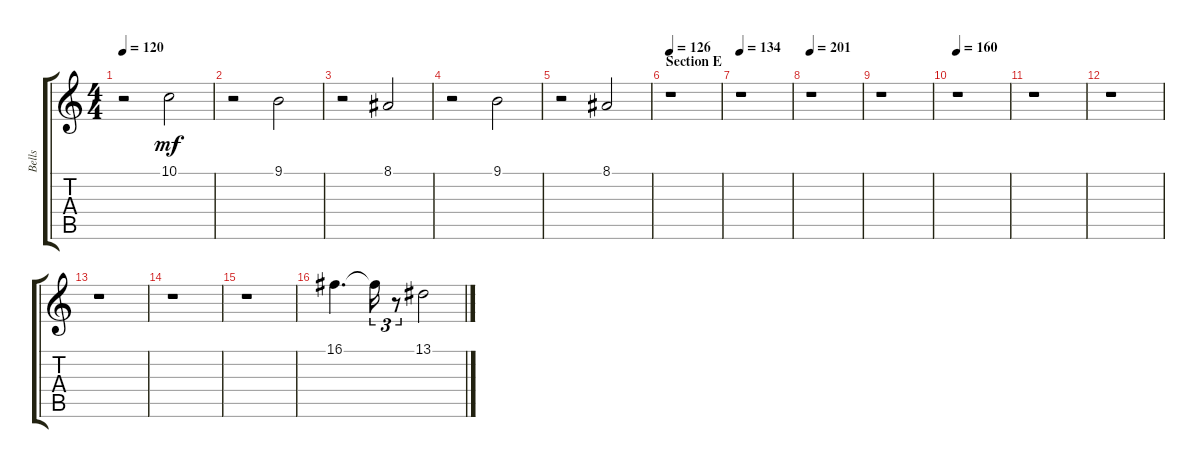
\track ("Bells" "Bells") {instrument tubularbells}
\staff {score tabs}
\tuning (D4 A3 F3 C3 G2 C2) {hide}
\ts (4 4)
\tempo 120
\clef g2
\ks aminor
r.2{dy mf} 10.1.2 |
r.2 9.1.2 |
r.2 8.1.2 |
r.2 9.1.2 |
r.2 8.1.2 |
\section ("" "Section E")
\tempo 126
r.1 |
\tempo 134
r.1 |
\tempo 201
r.1 |
r.1 |
\tempo 160
r.1 |
r.1 |
r.1 |
r.1 |
r.1 |
r.1 |
16.1.4{d} 16.1{t}.16{tu (3 2)} r.8{tu (3 2)} 13.1.2
